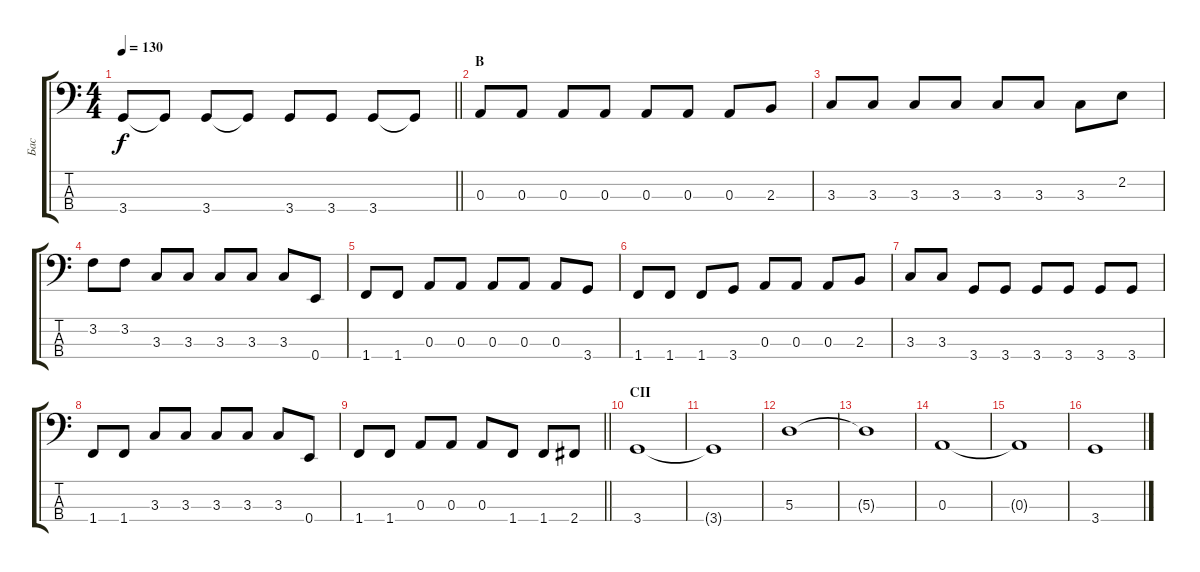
\track ("Бас" "Бас") {instrument electricbasspick}
\staff {score tabs}
\tuning (G2 D2 A1 E1) {hide}
\ts (4 4)
\tempo 130
\clef f4
\barLineRight lightlight
\ks c
3.4{t}.8{dy f} 3.4{t}.8 3.4.8 3.4{t}.8 3.4.8 3.4.8 3.4.8 3.4{t}.8 |
\section ("" "B")
0.3.8 0.3.8 0.3.8 0.3.8 0.3.8 0.3.8 0.3.8 2.3.8 |
3.3.8 3.3.8 3.3.8 3.3.8 3.3.8 3.3.8 3.3.8 2.2.8 |
3.2.8 3.2.8 3.3.8 3.3.8 3.3.8 3.3.8 3.3.8 0.4.8 |
1.4.8 1.4.8 0.3.8 0.3.8 0.3.8 0.3.8 0.3.8 3.4.8 |
1.4.8 1.4.8 1.4.8 3.4.8 0.3.8 0.3.8 0.3.8 2.3.8 |
3.3.8 3.3.8 3.4.8 3.4.8 3.4.8 3.4.8 3.4.8 3.4.8 |
1.4.8 1.4.8 3.3.8 3.3.8 3.3.8 3.3.8 3.3.8 0.4.8 |
\barLineRight lightlight
1.4.8 1.4.8 0.3.8 0.3.8 0.3.8 1.4.8 1.4.8 2.4.8 |
\section ("" "CII")
3.4.1 |
3.4{t}.1 |
5.3.1 |
5.3{t}.1 |
0.3.1 |
0.3{t}.1 |
3.4.1
